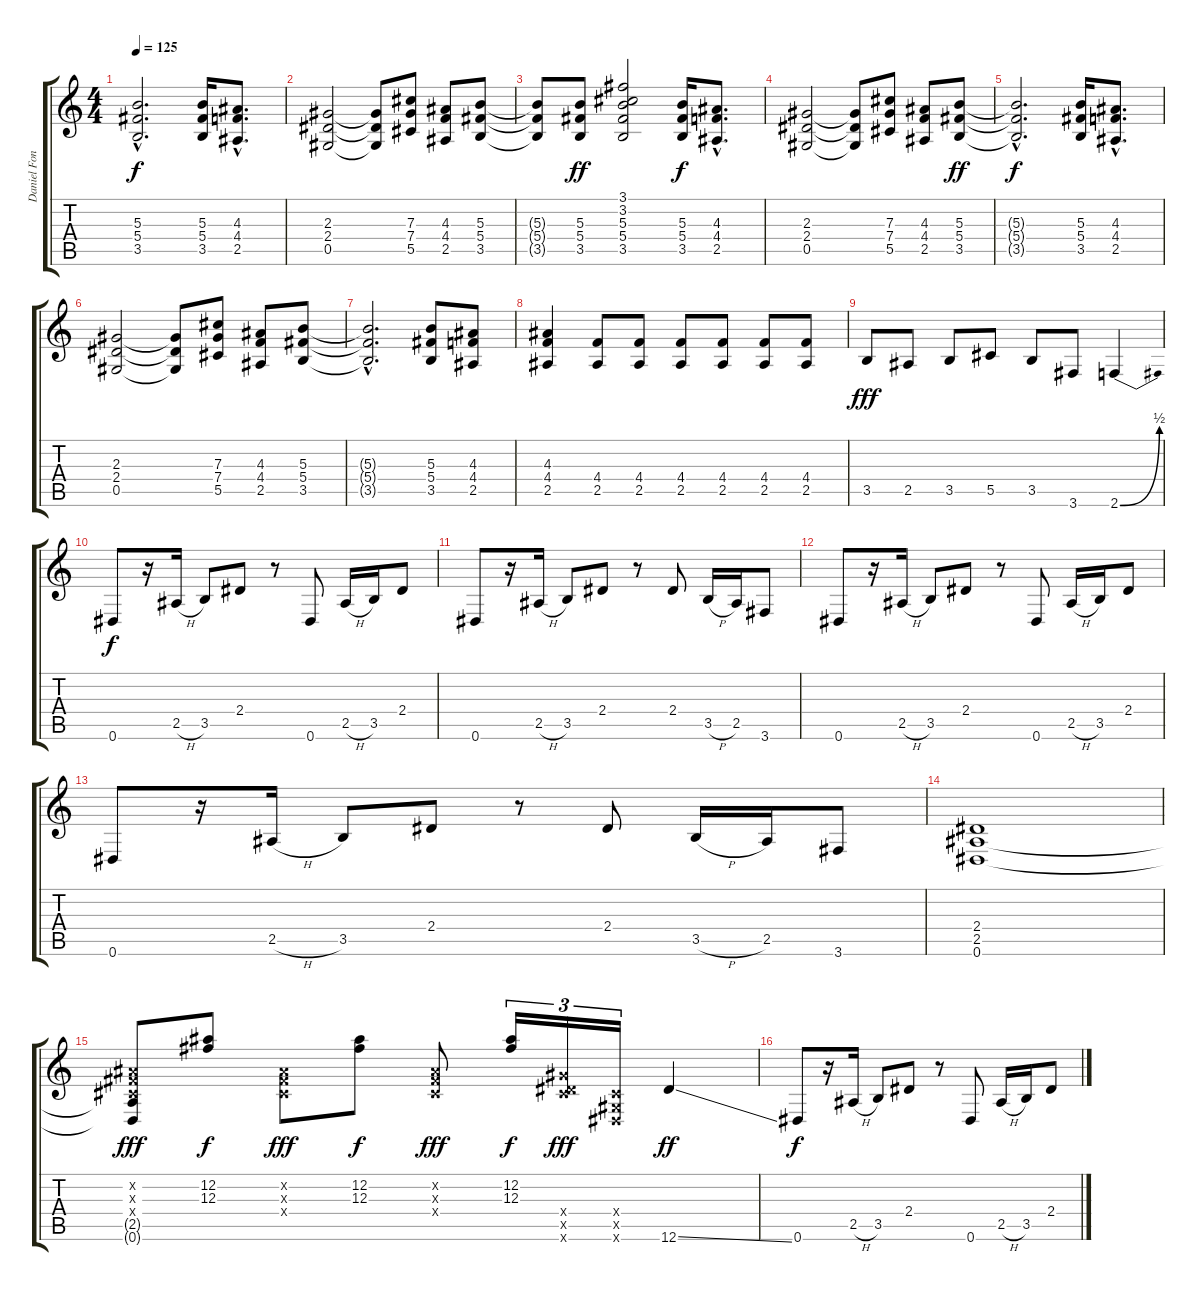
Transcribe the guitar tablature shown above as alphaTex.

\track ("Daniel Fonseca" "Daniel Fon") {instrument distortionguitar}
\staff {score tabs}
\tuning (Eb4 Bb3 Gb3 Db3 Ab2 Eb2) {hide}
\ts (4 4)
\tempo 125
\clef g2
\ks c
(5.3{hac t} 5.4{hac t} 3.5{hac t}).2{d dy f} (5.3 5.4 3.5).16 (4.3{hac} 4.4{hac} 2.5{hac}).8{d} |
(2.3 2.4 0.5).2 (2.3{t} 2.4{t} 0.5{t}).8 (7.3 7.4 5.5).8 (4.3 4.4 2.5).8 (5.3 5.4 3.5).8 |
(5.3{t} 5.4{t} 3.5{t}).8 (5.3 5.4 3.5).8{dy ff} (3.1 3.2 5.3 5.4 3.5).2 (5.3 5.4 3.5).16{dy f} (4.3{hac} 4.4{hac} 2.5{hac}).8{d} |
(2.3 2.4 0.5).2 (2.3{t} 2.4{t} 0.5{t}).8 (7.3 7.4 5.5).8 (4.3 4.4 2.5).8 (5.3 5.4 3.5).8{dy ff} |
(5.3{hac t} 5.4{hac t} 3.5{hac t}).2{d dy f} (5.3 5.4 3.5).16 (4.3{hac} 4.4{hac} 2.5{hac}).8{d} |
(2.3 2.4 0.5).2 (2.3{t} 2.4{t} 0.5{t}).8 (7.3 7.4 5.5).8 (4.3 4.4 2.5).8 (5.3 5.4 3.5).8 |
(5.3{hac t} 5.4{hac t} 3.5{hac t}).2{d} (5.3 5.4 3.5).8 (4.3 4.4 2.5).8 |
(4.3 4.4 2.5).4 (4.4 2.5).8 (4.4 2.5).8 (4.4 2.5).8 (4.4 2.5).8 (4.4 2.5).8 (4.4 2.5).8 |
3.5.8{dy fff} 2.5.8 3.5.8 5.5.8 3.5.8 3.6.8 2.6{be (bend 0 0 60 2)}.4 |
0.6.8{dy f} r.16 2.5{h}.16 3.5.8 2.4.8 r.8 0.6.8 2.5{h}.16 3.5.16 2.4.8 |
0.6.8 r.16 2.5{h}.16 3.5.8 2.4.8 r.8 2.4.8 3.5{h}.16 2.5.16 3.6.8 |
0.6.8 r.16 2.5{h}.16 3.5.8 2.4.8 r.8 0.6.8 2.5{h}.16 3.5.16 2.4.8 |
0.6.8 r.16 2.5{h}.16 3.5.8 2.4.8 r.8 2.4.8 3.5{h}.16 2.5.16 3.6.8 |
(2.4 2.5 0.6).1 |
(0.2{x} 0.3{x} 0.4{x} 2.5{t} 0.6{t}).8{dy fff} (12.2 12.3).8{dy f} (0.2{x} 0.3{x} 0.4{x}).8{dy fff} (12.2 12.3).8{dy f} (0.2{x} 0.3{x} 0.4{x}).8{dy fff} (12.2 12.3).16{tu (3 2) dy f} (0.4{x} 12.5{x} 12.6{x}).16{tu (3 2) dy fff} (0.4{x} 0.5{x} 0.6{x}).16{tu (3 2)} 12.6{ss}.4{dy ff} |
0.6.8{dy f} r.16 2.5{h}.16 3.5.8 2.4.8 r.8 0.6.8 2.5{h}.16 3.5.16 2.4.8
